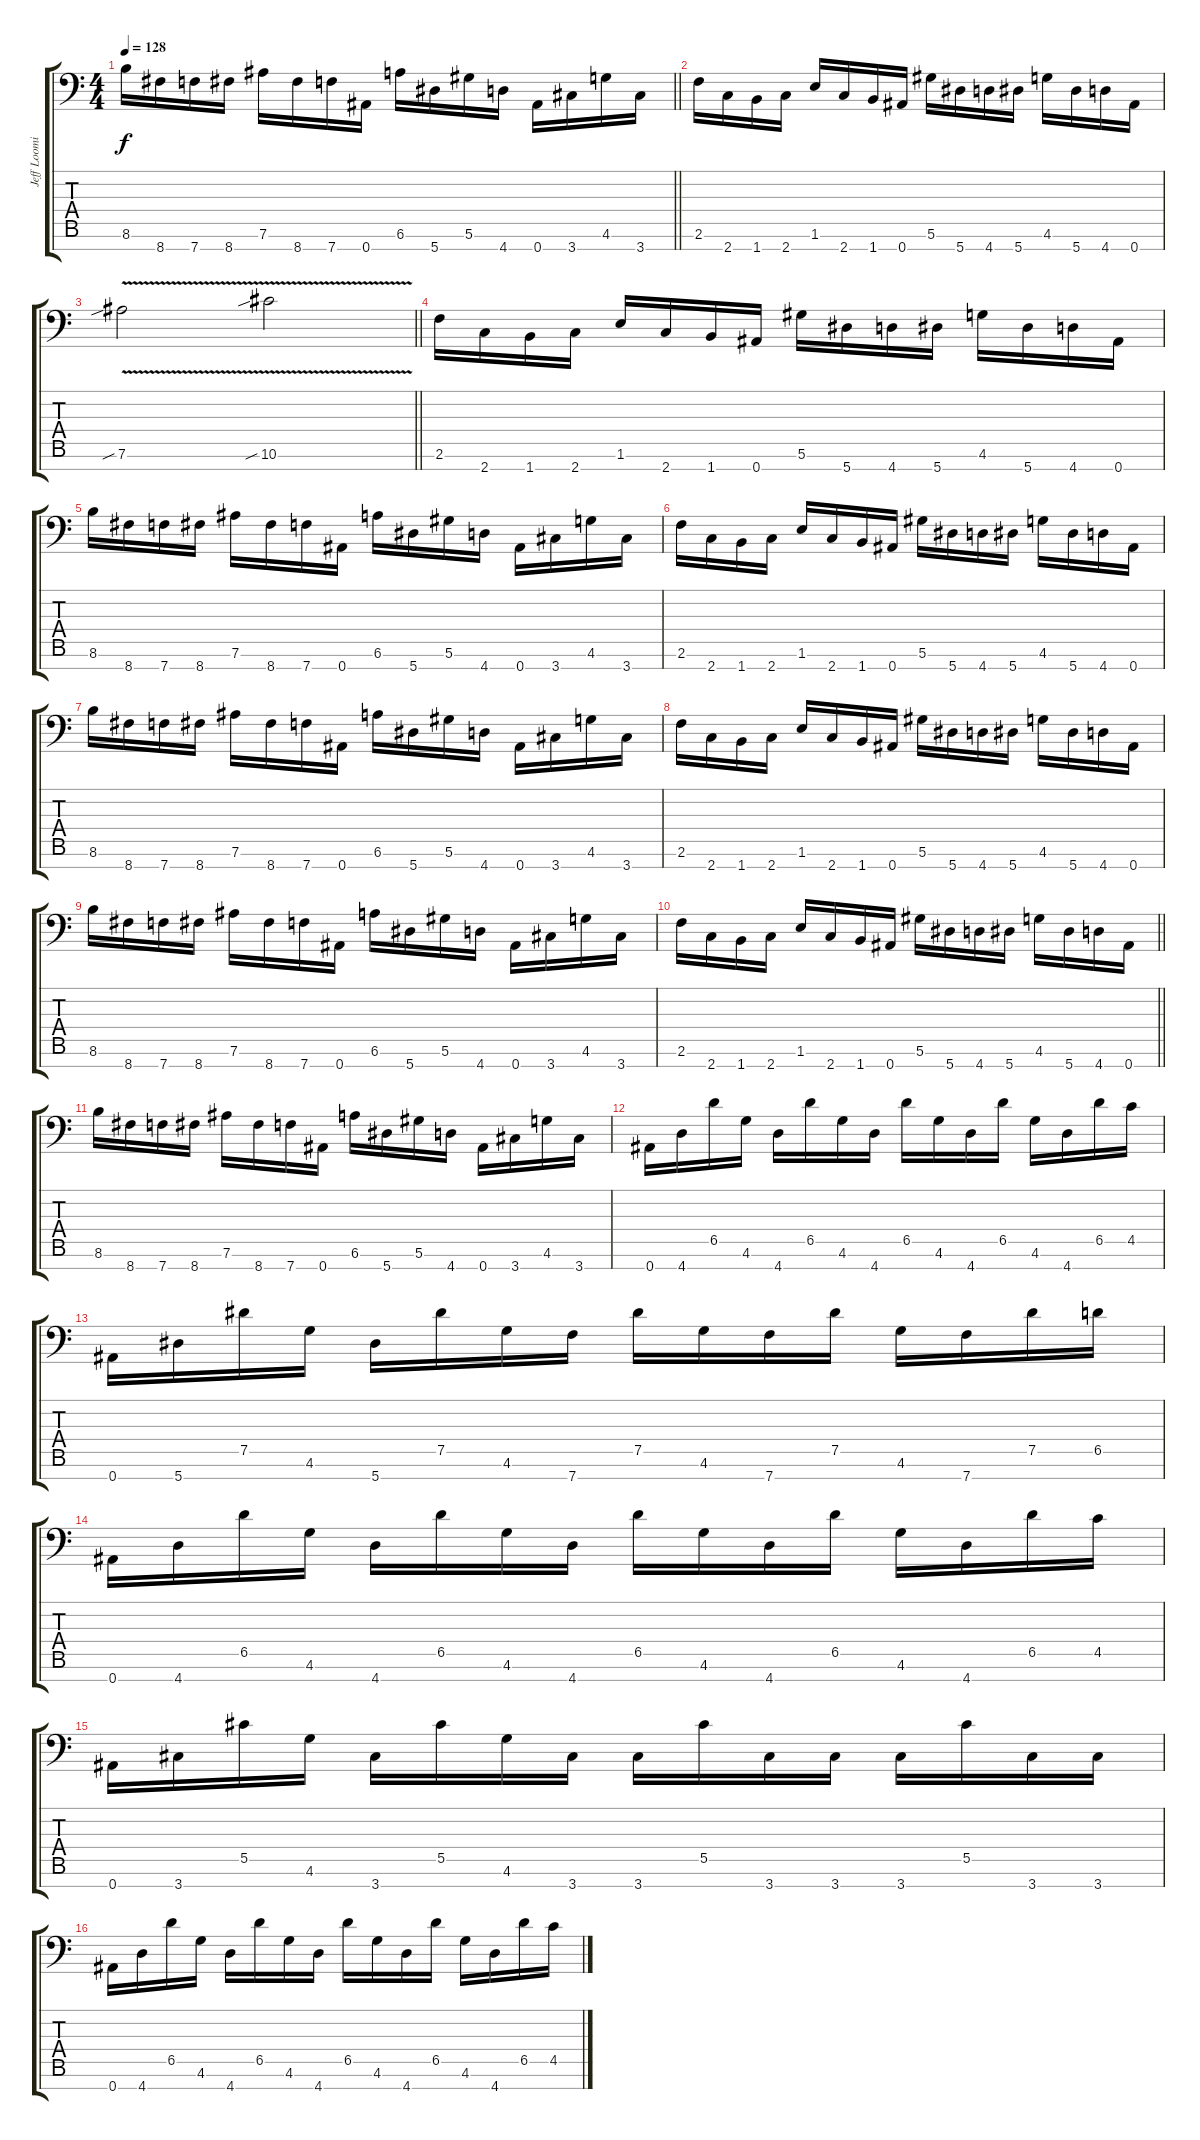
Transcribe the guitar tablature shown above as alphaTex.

\track ("Jeff Loomis Rhythm" "Jeff Loomi") {instrument distortionguitar}
\staff {score tabs}
\tuning (Eb4 Bb3 Gb3 Db3 Ab2 Eb2 Bb1) {hide}
\ts (4 4)
\tempo 128
\clef f4
\barLineRight lightlight
\ks c
8.6.16{dy f} 8.7.16 7.7.16 8.7.16 7.6.16 8.7.16 7.7.16 0.7.16 6.6.16 5.7.16 5.6.16 4.7.16 0.7.16 3.7.16 4.6.16 3.7.16 |
2.6.16 2.7.16 1.7.16 2.7.16 1.6.16 2.7.16 1.7.16 0.7.16 5.6.16 5.7.16 4.7.16 5.7.16 4.6.16 5.7.16 4.7.16 0.7.16 |
\barLineRight lightlight
7.6{v sib}.2 10.6{v sib}.2 |
2.6.16{balance 0} 2.7.16 1.7.16 2.7.16 1.6.16 2.7.16 1.7.16 0.7.16 5.6.16 5.7.16 4.7.16 5.7.16 4.6.16 5.7.16 4.7.16 0.7.16 |
8.6.16 8.7.16 7.7.16 8.7.16 7.6.16 8.7.16 7.7.16 0.7.16 6.6.16 5.7.16 5.6.16 4.7.16 0.7.16 3.7.16 4.6.16 3.7.16 |
2.6.16 2.7.16 1.7.16 2.7.16 1.6.16 2.7.16 1.7.16 0.7.16 5.6.16 5.7.16 4.7.16 5.7.16 4.6.16 5.7.16 4.7.16 0.7.16 |
8.6.16 8.7.16 7.7.16 8.7.16 7.6.16 8.7.16 7.7.16 0.7.16 6.6.16 5.7.16 5.6.16 4.7.16 0.7.16 3.7.16 4.6.16 3.7.16 |
2.6.16 2.7.16 1.7.16 2.7.16 1.6.16 2.7.16 1.7.16 0.7.16 5.6.16 5.7.16 4.7.16 5.7.16 4.6.16 5.7.16 4.7.16 0.7.16 |
8.6.16 8.7.16 7.7.16 8.7.16 7.6.16 8.7.16 7.7.16 0.7.16 6.6.16 5.7.16 5.6.16 4.7.16 0.7.16 3.7.16 4.6.16 3.7.16 |
\barLineRight lightlight
2.6.16 2.7.16 1.7.16 2.7.16 1.6.16 2.7.16 1.7.16 0.7.16 5.6.16 5.7.16 4.7.16 5.7.16 4.6.16 5.7.16 4.7.16 0.7.16 |
8.6.16 8.7.16 7.7.16 8.7.16 7.6.16 8.7.16 7.7.16 0.7.16 6.6.16 5.7.16 5.6.16 4.7.16 0.7.16 3.7.16 4.6.16 3.7.16 |
0.7.16 4.7.16 6.5.16 4.6.16 4.7.16 6.5.16 4.6.16 4.7.16 6.5.16 4.6.16 4.7.16 6.5.16 4.6.16 4.7.16 6.5.16 4.5.16 |
0.7.16 5.7.16 7.5.16 4.6.16 5.7.16 7.5.16 4.6.16 7.7.16 7.5.16 4.6.16 7.7.16 7.5.16 4.6.16 7.7.16 7.5.16 6.5.16 |
0.7.16 4.7.16 6.5.16 4.6.16 4.7.16 6.5.16 4.6.16 4.7.16 6.5.16 4.6.16 4.7.16 6.5.16 4.6.16 4.7.16 6.5.16 4.5.16 |
0.7.16 3.7.16 5.5.16 4.6.16 3.7.16 5.5.16 4.6.16 3.7.16 3.7.16 5.5.16 3.7.16 3.7.16 3.7.16 5.5.16 3.7.16 3.7.16 |
0.7.16 4.7.16 6.5.16 4.6.16 4.7.16 6.5.16 4.6.16 4.7.16 6.5.16 4.6.16 4.7.16 6.5.16 4.6.16 4.7.16 6.5.16 4.5.16
